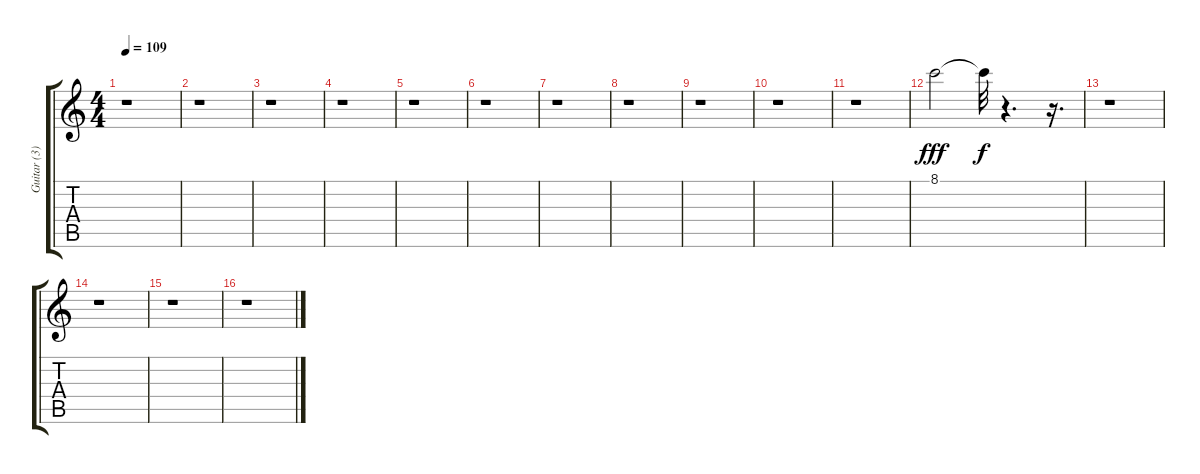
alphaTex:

\track ("Guitar (3)      " "Guitar (3)") {instrument distortionguitar}
\staff {score tabs}
\tuning (E4 B3 G3 D3 A2 E2) {hide}
\ts (4 4)
\tempo 109
\clef g2
\ks c
r.1{dy fff} |
r.1 |
r.1 |
r.1 |
r.1 |
r.1 |
r.1 |
r.1 |
r.1 |
r.1 |
r.1 |
8.1.2 8.1{t}.32{dy f} r.4{d} r.16{d} |
r.1 |
r.1 |
r.1 |
r.1
